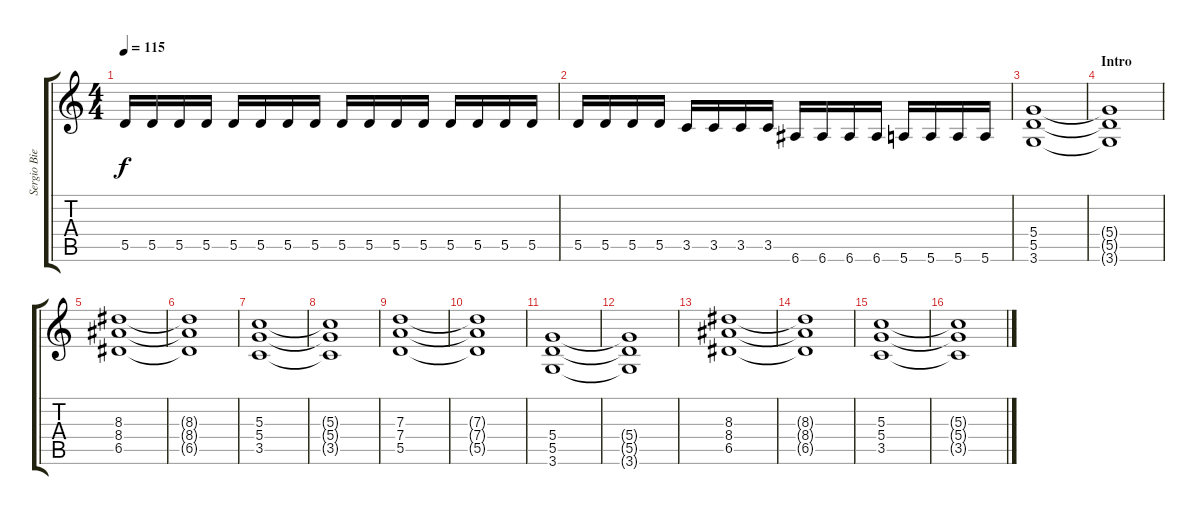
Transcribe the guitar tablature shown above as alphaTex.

\track ("Sergio Bierdichevsky" "Sergio Bie") {instrument distortionguitar}
\staff {score tabs}
\tuning (E4 B3 G3 D3 A2 E2) {hide}
\ts (4 4)
\tempo 115
\clef g2
\ks c
5.5.16{dy f} 5.5.16 5.5.16 5.5.16 5.5.16 5.5.16 5.5.16 5.5.16 5.5.16 5.5.16 5.5.16 5.5.16 5.5.16 5.5.16 5.5.16 5.5.16 |
5.5.16 5.5.16 5.5.16 5.5.16 3.5.16 3.5.16 3.5.16 3.5.16 6.6.16 6.6.16 6.6.16 6.6.16 5.6.16 5.6.16 5.6.16 5.6.16 |
(5.4 5.5 3.6).1 |
\section ("" "Intro")
(5.4{t} 5.5{t} 3.6{t}).1 |
(8.3 8.4 6.5).1 |
(8.3{t} 8.4{t} 6.5{t}).1 |
(5.3 5.4 3.5).1 |
(5.3{t} 5.4{t} 3.5{t}).1 |
(7.3 7.4 5.5).1 |
(7.3{t} 7.4{t} 5.5{t}).1 |
(5.4 5.5 3.6).1 |
(5.4{t} 5.5{t} 3.6{t}).1 |
(8.3 8.4 6.5).1 |
(8.3{t} 8.4{t} 6.5{t}).1 |
(5.3 5.4 3.5).1 |
(5.3{t} 5.4{t} 3.5{t}).1
